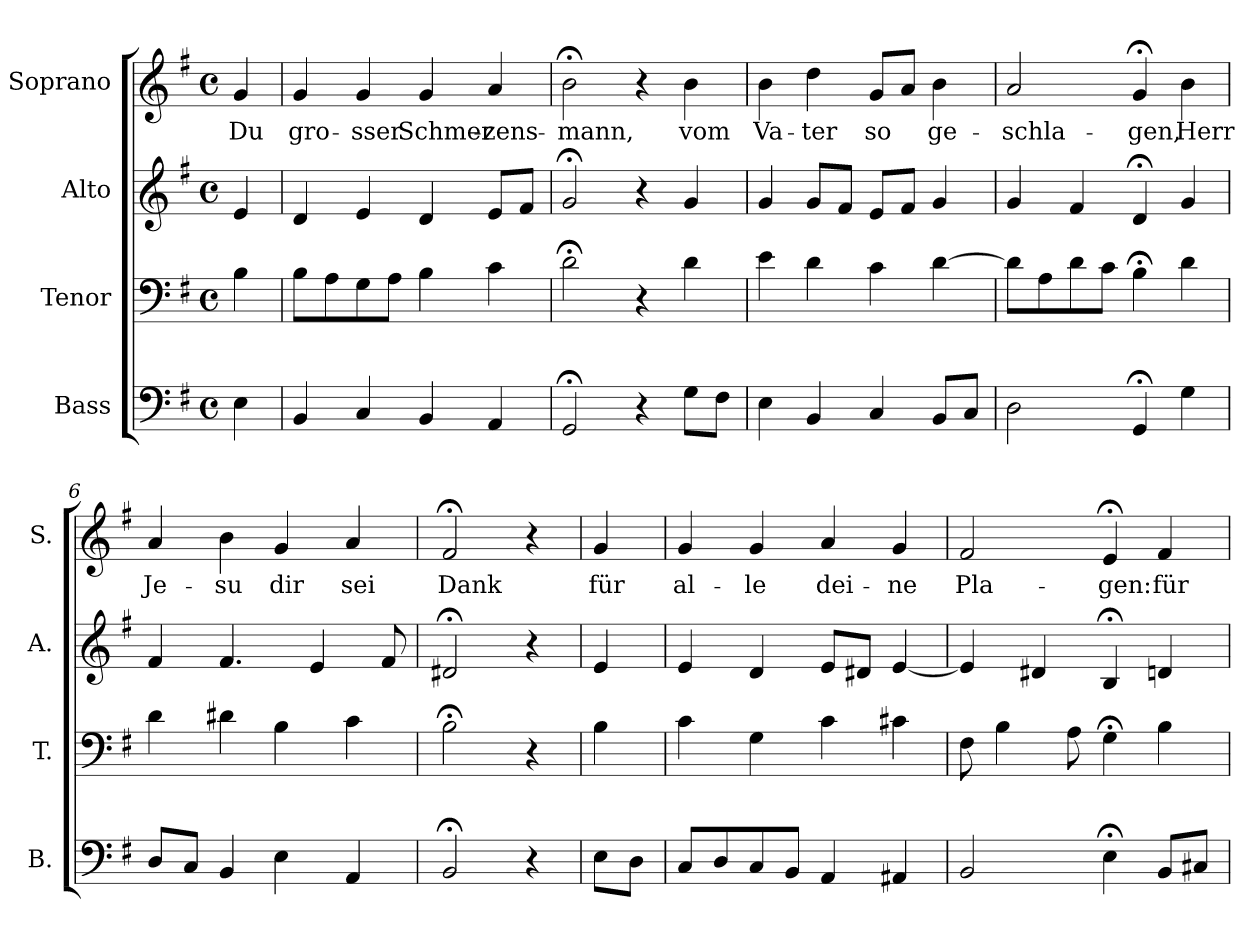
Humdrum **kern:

**kern	**kern	**kern	**kern	**text
*part4	*part3	*part2	*part1	*part1
*staff4	*staff3	*staff2	*staff1	*staff1
*I"Bass	*I"Tenor	*I"Alto	*I"Soprano	*
*I'B.	*I'T.	*I'A.	*I'S.	*
*clefF4	*clefF4	*clefG2	*clefG2	*
*k[f#]	*k[f#]	*k[f#]	*k[f#]	*
*G:	*G:	*G:	*e:	*
*M4/4	*M4/4	*M4/4	*M4/4	*
*met(c)	*met(c)	*met(c)	*met(c)	*
=1	=1	=1	=1	=1
!	!	!	!	!LO:LY:b
4E\	4B\	4e/	4g/	Du
=2	=2	=2	=2	=2
!	!	!	!	!LO:LY:b
4BB/	8B\L	4d/	4g/	gro-
.	8A\	.	.	.
!	!	!	!	!LO:LY:b
4C/	8G\	4e/	4g/	-sser
.	8A\J	.	.	.
!	!	!	!	!LO:LY:b
4BB/	4B\	4d/	4g/	Schmer-
!	!	!	!	!LO:LY:b
4AA/	4c\	8e/L	4a/	-zens-
.	.	8f#/J	.	.
=3	=3	=3	=3	=3
!	!	!	!	!LO:LY:b
2GG;</	2d;<\	2g;</	2b;<\	-mann,
4r	4r	4r	4r	.
!	!	!	!	!LO:LY:b
8G\L	4d\	4g/	4b\	vom
8F#\J	.	.	.	.
=4	=4	=4	=4	=4
!	!	!	!	!LO:LY:b
4E\	4e\	4g/	4b\	Va-
!	!	!	!	!LO:LY:b
4BB/	4d\	8g/L	4dd\	-ter
.	.	8f#/J	.	.
!	!	!	!	!LO:LY:b
4C/	4c\	8e/L	8g/L	so
.	.	8f#/J	8a/J	.
!	!	!	!	!LO:LY:b
8BB/L	[4d\	4g/	4b\	ge-
8C/J	.	.	.	.
=5	=5	=5	=5	=5
!	!	!	!	!LO:LY:b
2D\	8d\L]	4g/	2a/	-schla-
.	8A\	.	.	.
.	8d\	4f#/	.	.
.	8c\J	.	.	.
!	!	!	!	!LO:LY:b
4GG;</	4B;<\	4d;</	4g;</	-gen,
!	!	!	!	!LO:LY:b
4G\	4d\	4g/	4b\	Herr
!!LO:LB:g=z
=6	=6	=6	=6	=6
!	!	!	!	!LO:LY:b
8D/L	4d\	4f#/	4a/	Je-
8C/J	.	.	.	.
!	!	!	!	!LO:LY:b
4BB/	4d#X\	4.f#/	4b\	-su
!	!	!	!	!LO:LY:b
4E\	4B\	.	4g/	dir
.	.	4e/	.	.
!	!	!	!	!LO:LY:b
4AA/	4c\	.	4a/	sei
.	.	8f#/	.	.
=7	=7	=7	=7	=7
!	!	!	!	!LO:LY:b
2BB;</	2B;<\	2d#X;</	2f#;</	Dank
4r	4r	4r	4r	.
!!LO:LB:g=z
=8	=8	=8	=8	=8
!	!	!	!	!LO:LY:b
8E\L	4B\	4e/	4g/	für
8D\J	.	.	.	.
=9	=9	=9	=9	=9
!	!	!	!	!LO:LY:b
8C/L	4c\	4e/	4g/	al-
8D/	.	.	.	.
!	!	!	!	!LO:LY:b
8C/	4G\	4d/	4g/	-le
8BB/J	.	.	.	.
!	!	!	!	!LO:LY:b
4AA/	4c\	8e/L	4a/	dei-
.	.	8d#X/J	.	.
!	!	!	!	!LO:LY:b
4AA#X/	4c#X\	[4e/	4g/	-ne
=10	=10	=10	=10	=10
!	!	!	!	!LO:LY:b
2BB/	8F#\	4e/]	2f#/	Pla-
.	4B\	.	.	.
.	.	4d#X/	.	.
.	8A\	.	.	.
!	!	!	!	!LO:LY:b
4E;<\	4G;<\	4B;</	4e;</	-gen:
!	!	!	!	!LO:LY:b
8BB/L	4B\	4dn/	4f#/	für
8C#X/J	.	.	.	.
=	=	=	=	=
*-	*-	*-	*-	*-
